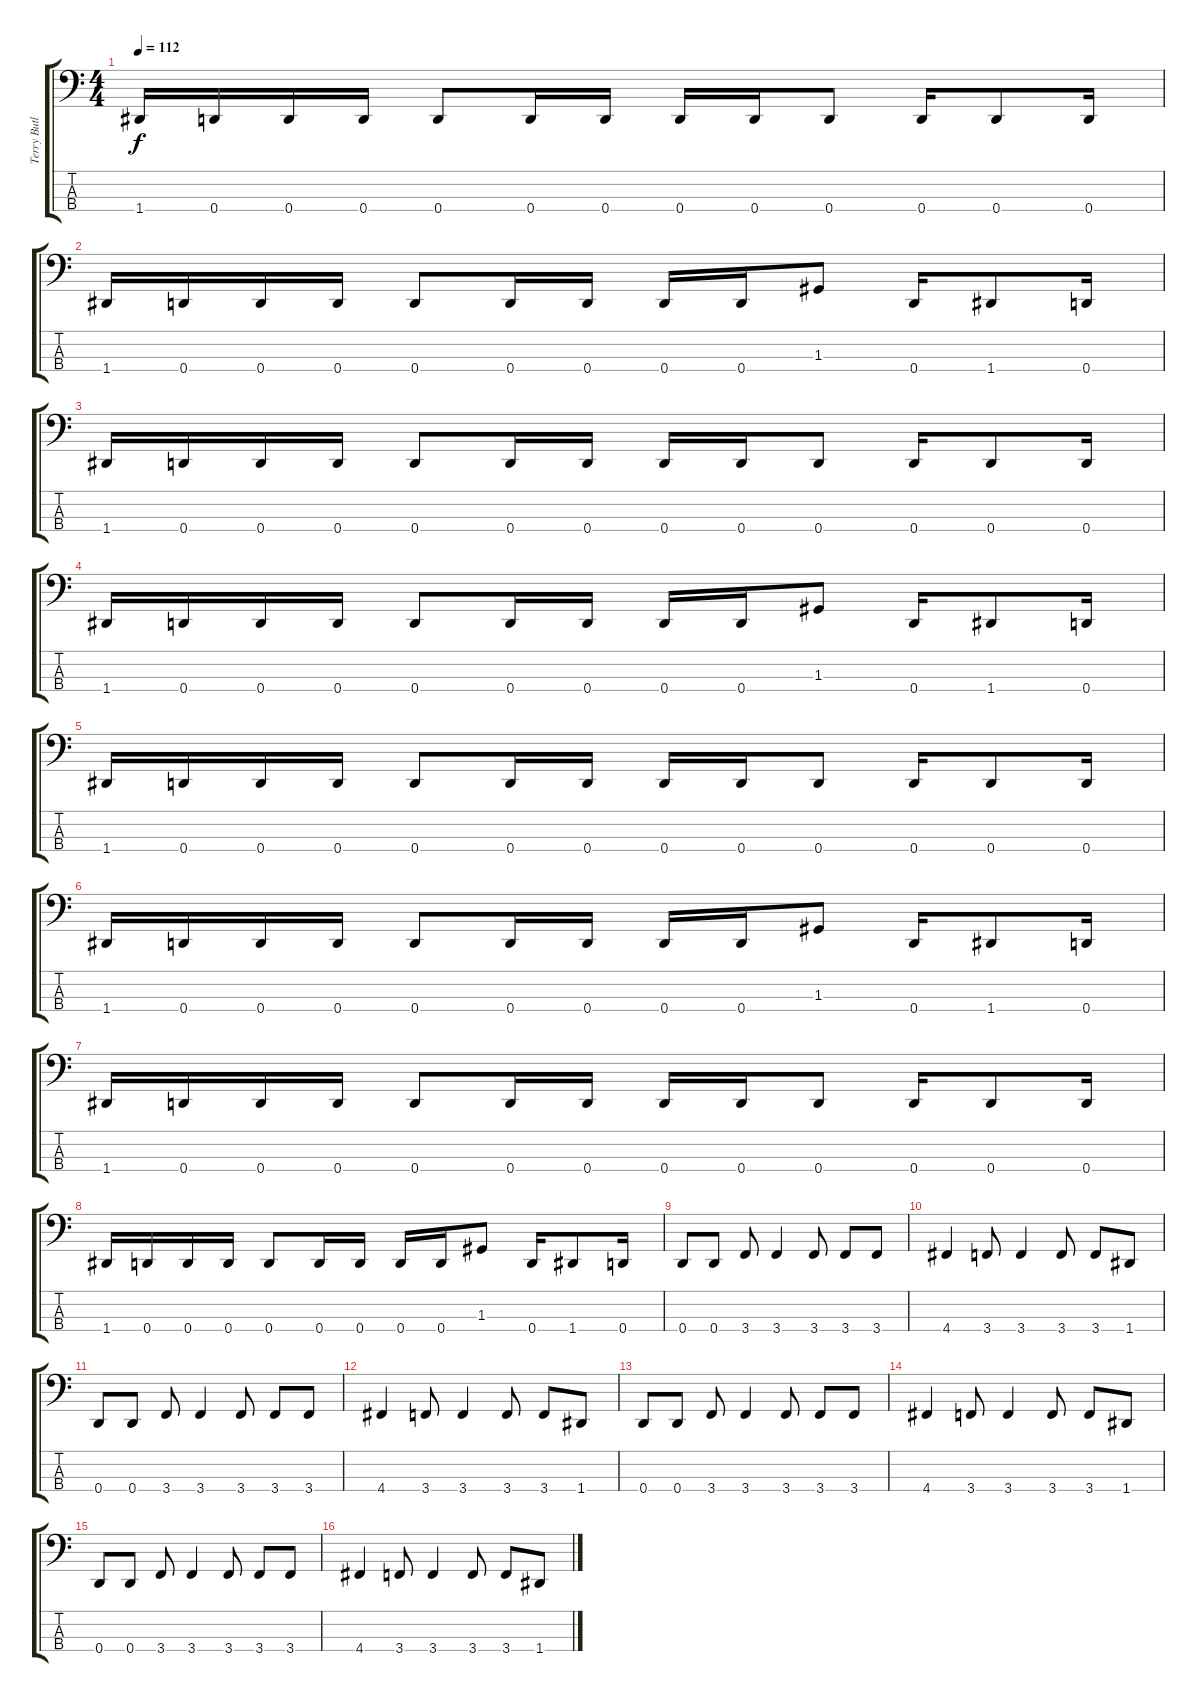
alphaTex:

\track ("Terry Butler (Bass)" "Terry Butl") {instrument electricbassfinger}
\staff {score tabs}
\tuning (F2 C2 G1 D1) {hide}
\ts (4 4)
\tempo 112
\clef f4
\ks c
1.4.16{dy f} 0.4.16 0.4.16 0.4.16 0.4.8 0.4.16 0.4.16 0.4.16 0.4.16 0.4.8 0.4.16 0.4.8 0.4.16 |
1.4.16 0.4.16 0.4.16 0.4.16 0.4.8 0.4.16 0.4.16 0.4.16 0.4.16 1.3.8 0.4.16 1.4.8 0.4.16 |
1.4.16 0.4.16 0.4.16 0.4.16 0.4.8 0.4.16 0.4.16 0.4.16 0.4.16 0.4.8 0.4.16 0.4.8 0.4.16 |
1.4.16 0.4.16 0.4.16 0.4.16 0.4.8 0.4.16 0.4.16 0.4.16 0.4.16 1.3.8 0.4.16 1.4.8 0.4.16 |
1.4.16 0.4.16 0.4.16 0.4.16 0.4.8 0.4.16 0.4.16 0.4.16 0.4.16 0.4.8 0.4.16 0.4.8 0.4.16 |
1.4.16 0.4.16 0.4.16 0.4.16 0.4.8 0.4.16 0.4.16 0.4.16 0.4.16 1.3.8 0.4.16 1.4.8 0.4.16 |
1.4.16 0.4.16 0.4.16 0.4.16 0.4.8 0.4.16 0.4.16 0.4.16 0.4.16 0.4.8 0.4.16 0.4.8 0.4.16 |
1.4.16 0.4.16 0.4.16 0.4.16 0.4.8 0.4.16 0.4.16 0.4.16 0.4.16 1.3.8 0.4.16 1.4.8 0.4.16 |
0.4.8 0.4.8 3.4.8 3.4.4 3.4.8 3.4.8 3.4.8 |
4.4.4 3.4.8 3.4.4 3.4.8 3.4.8 1.4.8 |
0.4.8 0.4.8 3.4.8 3.4.4 3.4.8 3.4.8 3.4.8 |
4.4.4 3.4.8 3.4.4 3.4.8 3.4.8 1.4.8 |
0.4.8 0.4.8 3.4.8 3.4.4 3.4.8 3.4.8 3.4.8 |
4.4.4 3.4.8 3.4.4 3.4.8 3.4.8 1.4.8 |
0.4.8 0.4.8 3.4.8 3.4.4 3.4.8 3.4.8 3.4.8 |
4.4.4 3.4.8 3.4.4 3.4.8 3.4.8 1.4.8
